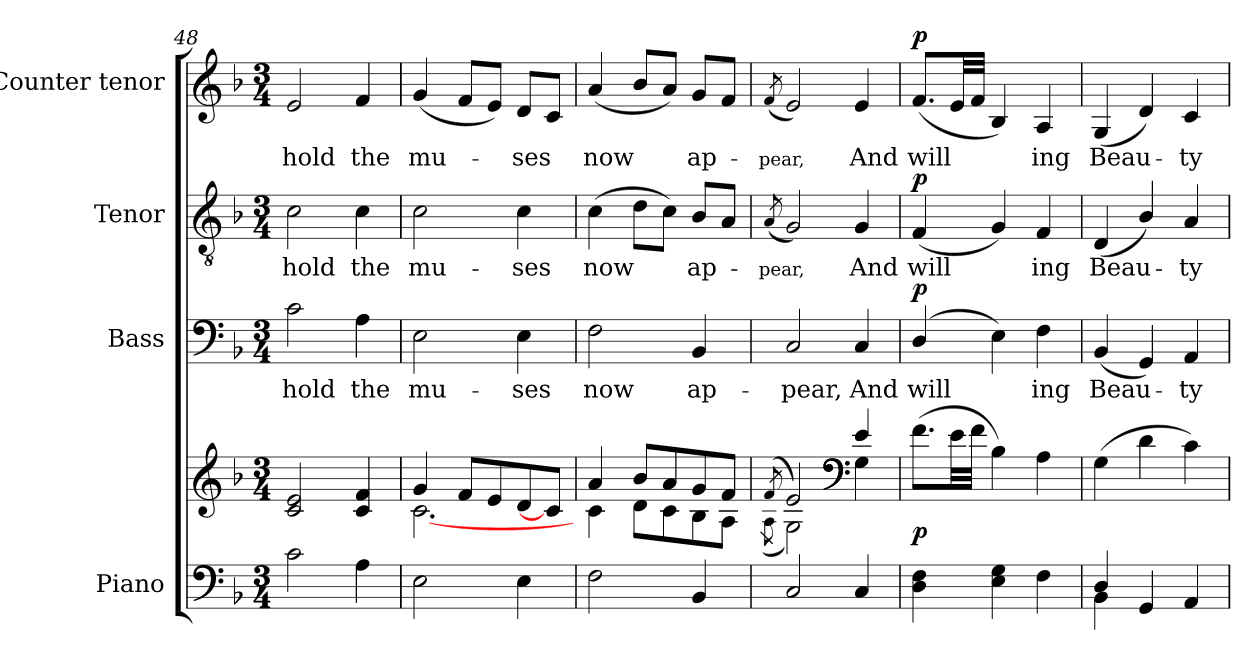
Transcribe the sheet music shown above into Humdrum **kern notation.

**kern	**kern	**dynam	**kern	**text	**dynam	**kern	**text	**dynam	**kern	**text	**dynam
*part4	*part4	*part4	*part3	*part3	*part3	*part2	*part2	*part2	*part1	*part1	*part1
*staff5	*staff4	*staff4/5	*staff3	*staff3	*staff3	*staff2	*staff2	*staff2	*staff1	*staff1	*staff1
*I"Piano	*	*	*I"Bass	*	*	*I"Tenor	*	*	*I"Counter tenor	*	*
*I'Pno.	*	*	*I'B.	*	*	*I'T.	*	*	*I'Ct.	*	*
*clefF4	*clefG2	*	*clefF4	*	*	*clefGv2	*	*	*clefG2	*	*
*	*	*	*	*	*	*ITrd7c12	*	*	*	*	*
*k[b-]	*k[b-]	*	*k[b-]	*	*	*k[b-]	*	*	*k[b-]	*	*
*F:	*F:	*	*F:	*	*	*F:	*	*	*F:	*	*
*M3/4	*M3/4	*	*M3/4	*	*	*M3/4	*	*	*M3/4	*	*
=48	=48	=48	=48	=48	=48	=48	=48	=48	=48	=48	=48
!	!	!	!	!LO:LY:b:color=#000000	!	!	!	!	!	!	!
!	!	!	!	!	!	!	!LO:LY:b:color=#000000	!	!	!	!
!	!	!	!	!	!	!	!	!	!	!LO:LY:b:color=#000000	!
2ci\	2ci/ 2ei	.	2ci\	-hold	.	2Ci\	-hold	.	2ei/	-hold	.
!	!	!	!	!LO:LY:b:color=#000000	!	!	!	!	!	!	!
!	!	!	!	!	!	!	!LO:LY:b:color=#000000	!	!	!	!
!	!	!	!	!	!	!	!	!	!	!LO:LY:b:color=#000000	!
4Ai\	4ci/ 4fi	.	4Ai\	the	.	4Ci\	the	.	4fi/	the	.
=49	=49	=49	=49	=49	=49	=49	=49	=49	=49	=49	=49
*	*^	*	*	*	*	*	*	*	*	*	*
!	!	!	!	!	!LO:LY:b:color=#000000	!	!	!	!	!	!	!
!	!	!	!	!	!	!	!	!LO:LY:b:color=#000000	!	!	!	!
!	!	!	!	!	!	!	!	!	!	!	!LO:LY:b:color=#000000	!
2Ei\	4gi/	[2.ci\	.	2Ei\	mu-	.	2Ci\	mu-	.	(4gi/	mu-	.
.	8fi/L	.	.	.	.	.	.	.	.	8fi/L	.	.
.	8ei/	.	.	.	.	.	.	.	.	8ei/J)	.	.
!	!	!	!	!	!LO:LY:b:color=#000000	!	!	!	!	!	!	!
!	!	!	!	!	!	!	!	!LO:LY:b:color=#000000	!	!	!	!
!	!	!	!	!	!	!	!	!	!	!	!LO:LY:b:color=#000000	!
4Ei\	8di/	.	.	4Ei\	-ses	.	4Ci\	-ses	.	8di/L	-ses	.
.	8ci/J]	.	.	.	.	.	.	.	.	8ci/J	.	.
!!LO:PB:g=z
=50	=50	=50	=50	=50	=50	=50	=50	=50	=50	=50	=50	=50
!	!	!	!	!	!LO:LY:b:color=#000000	!	!	!	!	!	!	!
!	!	!	!	!	!	!	!	!LO:LY:b:color=#000000	!	!	!	!
!	!	!	!	!	!	!	!	!	!	!	!LO:LY:b:color=#000000	!
2Fi\	4ai/	4ci\	.	2Fi\	now	.	(4Ci\	now	.	(4ai/	now	.
.	8b-i/L	8di\L	.	.	.	.	8Di\L	.	.	8b-i/L	.	.
.	8ai/	8ci\	.	.	.	.	8Ci\J)	.	.	8ai/J)	.	.
!	!	!	!	!	!LO:LY:b:color=#000000	!	!	!	!	!	!	!
!	!	!	!	!	!	!	!	!LO:LY:b:color=#000000	!	!	!	!
!	!	!	!	!	!	!	!	!	!	!	!LO:LY:b:color=#000000	!
4BB-i/	8gi/	8B-i\	.	4BB-i/	ap-	.	8BB-i/L	ap-	.	8gi/L	ap-	.
.	8fi/J	8Ai\J	.	.	.	.	8AAi/J	.	.	8fi/J	.	.
=51	=51	=51	=51	=51	=51	=51	=51	=51	=51	=51	=51	=51
!	!	!	!	!	!	!	!	!	!	!	!LO:LY:b:color=#000000	!
!	!	!	!	!	!	!	!	!LO:LY:b:color=#000000	!	!	!	!
.	(8qfi/	(8qAi\	.	.	.	.	(8qAAi/	-pear,	.	(8qfi/	-pear,	.
!	!	!	!	!	!LO:LY:b:color=#000000	!	!	!	!	!	!	!
2Ci/	2ei/)	2Gi\)	.	2Ci/	-pear,	.	2GGi/)	.	.	2ei/)	.	.
*	*clefF4	*	*	*	*	*	*	*	*	*	*	*
!	!	!	!	!	!LO:LY:b:color=#000000	!	!	!	!	!	!	!
!	!	!	!	!	!	!	!	!LO:LY:b:color=#000000	!	!	!	!
!	!	!	!	!	!	!	!	!	!	!	!LO:LY:b:color=#000000	!
4Ci/	4ei/	4Gi\	.	4Ci/	And	.	4GGi/	And	.	4ei/	And	.
*	*v	*v	*	*	*	*	*	*	*	*	*	*
=52	=52	=52	=52	=52	=52	=52	=52	=52	=52	=52	=52
*	*^	*	*	*	*	*	*	*	*	*	*
!	!	!	!	!	!LO:LY:b:color=#000000	!	!	!	!	!	!	!
*	*v	*v	*	*	*	*	*	*	*	*	*	*
*	*^	*	*	*	*	*	*	*	*	*	*
!	!	!	!	!	!	!	!	!LO:LY:b:color=#000000	!	!	!	!
*	*v	*v	*	*	*	*	*	*	*	*	*	*
*	*^	*	*	*	*	*	*	*	*	*	*
!	!	!	!	!	!	!	!	!	!	!	!LO:LY:b:color=#000000	!
*	*v	*v	*	*	*	*	*	*	*	*	*	*
4Di\ 4Fi	(8.fi\L	p	(4Di/	will	p	(4FFi/	will	p	(8.fi/L	will	p
.	32ei\LL	.	.	.	.	.	.	.	32ei/LL	.	.
.	32fi\JJJ	.	.	.	.	.	.	.	32fi/JJJ	.	.
4Ei\ 4Gi	4B-i\)	.	4Ei\)	.	.	4GGi/)	.	.	4B-i/)	.	.
!	!	!	!	!LO:LY:b:color=#000000	!	!	!	!	!	!	!
!	!	!	!	!	!	!	!LO:LY:b:color=#000000	!	!	!	!
!	!	!	!	!	!	!	!	!	!	!LO:LY:b:color=#000000	!
4Fi\	4Ai\	.	4Fi\	ing	.	4FFi/	ing	.	4Ai/	ing	.
=53	=53	=53	=53	=53	=53	=53	=53	=53	=53	=53	=53
*^	*	*	*	*	*	*	*	*	*	*	*
!	!	!	!	!	!LO:LY:b:color=#000000	!	!	!	!	!	!	!
!	!	!	!	!	!	!	!	!LO:LY:b:color=#000000	!	!	!	!
!	!	!	!	!	!	!	!	!	!	!	!LO:LY:b:color=#000000	!
4Di/	4BB-i\	(4Gi\	.	(4BB-i/	Beau-	.	(4DDi/	Beau-	.	(4Gi/	Beau-	.
4ryy	4GGi/	4di\	.	4GGi/)	.	.	4BB-i/)	.	.	4di/)	.	.
!	!	!	!	!	!LO:LY:b:color=#000000	!	!	!	!	!	!	!
!	!	!	!	!	!	!	!	!LO:LY:b:color=#000000	!	!	!	!
!	!	!	!	!	!	!	!	!	!	!	!LO:LY:b:color=#000000	!
4ryy	4AAi/	4ci\)	.	4AAi/	-ty	.	4AAi/	-ty	.	4ci/	-ty	.
*v	*v	*	*	*	*	*	*	*	*	*	*	*
=	=	=	=	=	=	=	=	=	=	=	=
*-	*-	*-	*-	*-	*-	*-	*-	*-	*-	*-	*-
